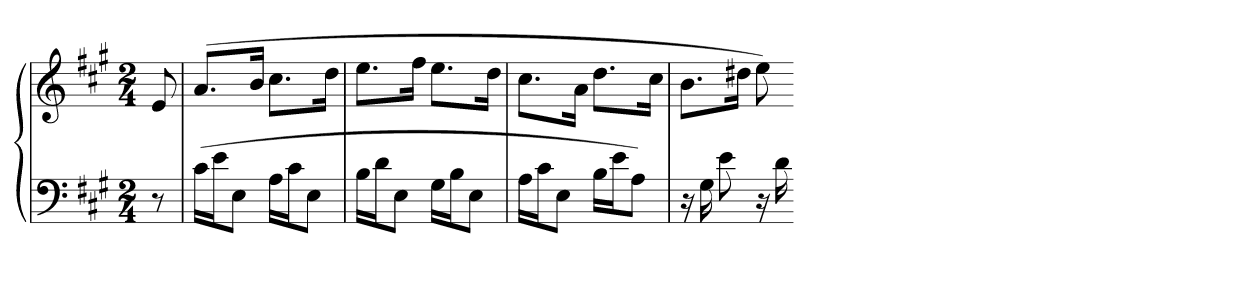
**kern	**kern
*part1	*part1
*staff2	*staff1
*clefF4	*clefG2
*k[f#c#g#]	*k[f#c#g#]
*A:	*A:
*M2/4	*M2/4
=	=
8r	8e
=299	=299
(16c#LL	(8.aL
16eJ	.
8EJ	.
.	16bJk
16ALL	8.cc#L
16c#J	.
8EJ	.
.	16ddJk
=300	=300
16BLL	8.eeL
16dJ	.
8EJ	.
.	16ff#Jk
16G#LL	8.eeL
16BJ	.
8EJ	.
.	16ddJk
=301	=301
16ALL	8.cc#L
16c#J	.
8EJ	.
.	16aJk
16BLL	8.ddL
16eJ	.
8AJ)	.
.	16cc#Jk
=302	=302
16r	8.bL
16G#	.
8e	.
.	16dd#XJk
16r	8ee)
16d	.
=-	=-
*-	*-
